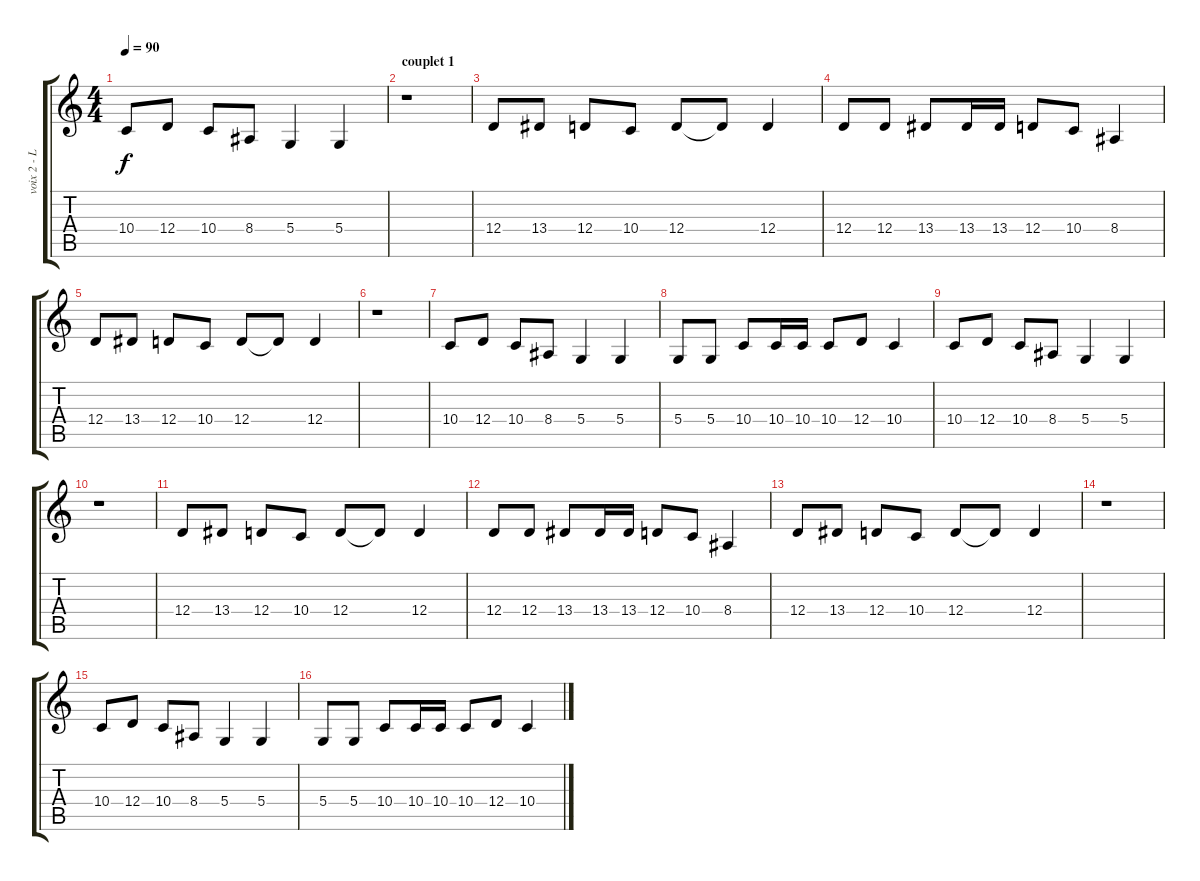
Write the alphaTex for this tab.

\track ("voix 2 - Les autres" "voix 2 - L") {instrument tuba}
\staff {score tabs}
\tuning (E4 B3 G3 D3 A2 E2) {hide}
\ts (4 4)
\tempo 90
\clef g2
\ks c
10.4.8{dy f} 12.4.8 10.4.8 8.4.8 5.4.4 5.4.4 |
\section ("" "couplet 1")
r.1 |
12.4.8 13.4.8 12.4.8 10.4.8 12.4.8 12.4{t}.8 12.4.4 |
12.4.8 12.4.8 13.4.8 13.4.16 13.4.16 12.4.8 10.4.8 8.4.4 |
12.4.8 13.4.8 12.4.8 10.4.8 12.4.8 12.4{t}.8 12.4.4 |
r.1 |
10.4.8 12.4.8 10.4.8 8.4.8 5.4.4 5.4.4 |
5.4.8 5.4.8 10.4.8 10.4.16 10.4.16 10.4.8 12.4.8 10.4.4 |
10.4.8 12.4.8 10.4.8 8.4.8 5.4.4 5.4.4 |
r.1 |
12.4.8 13.4.8 12.4.8 10.4.8 12.4.8 12.4{t}.8 12.4.4 |
12.4.8 12.4.8 13.4.8 13.4.16 13.4.16 12.4.8 10.4.8 8.4.4 |
12.4.8 13.4.8 12.4.8 10.4.8 12.4.8 12.4{t}.8 12.4.4 |
r.1 |
10.4.8 12.4.8 10.4.8 8.4.8 5.4.4 5.4.4 |
5.4.8 5.4.8 10.4.8 10.4.16 10.4.16 10.4.8 12.4.8 10.4.4
